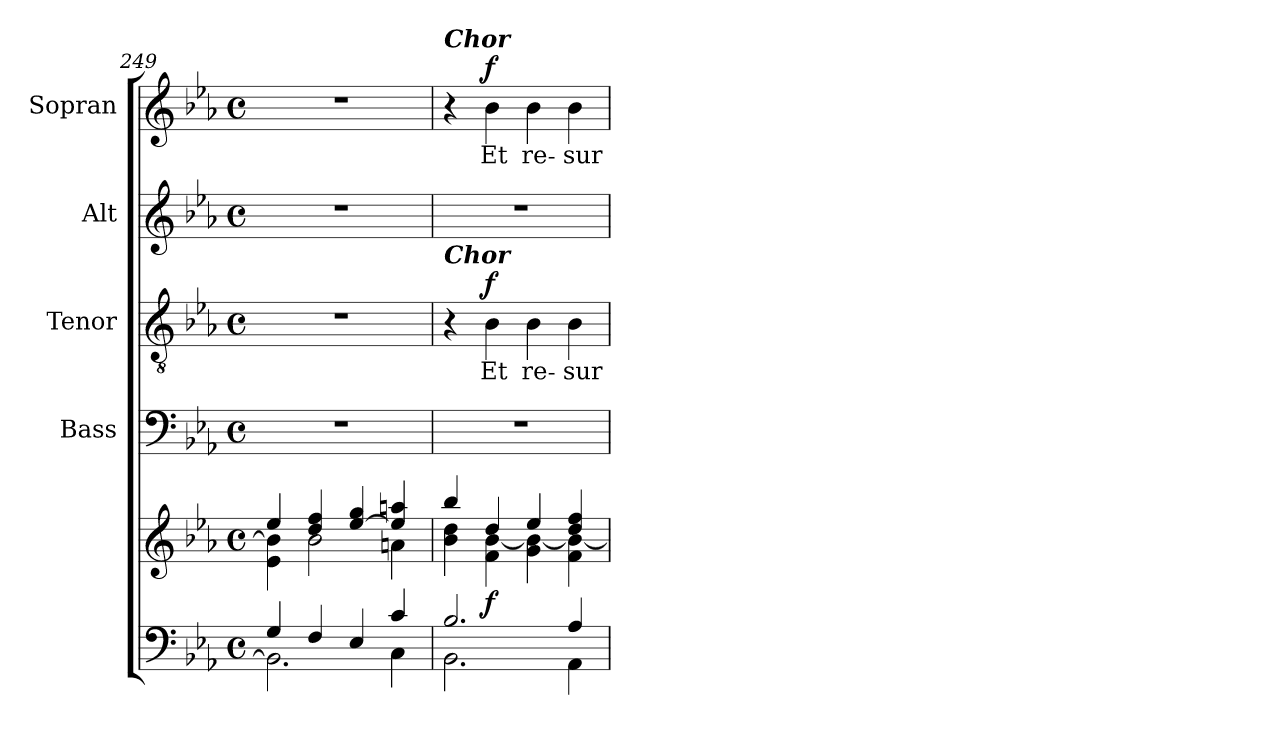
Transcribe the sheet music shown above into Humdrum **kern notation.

**kern	**kern	**dynam	**kern	**kern	**text	**dynam	**kern	**kern	**text	**dynam
*part5	*part5	*part5	*part4	*part3	*part3	*part3	*part2	*part1	*part1	*part1
*staff6	*staff5	*staff5/6	*staff4	*staff3	*staff3	*staff3	*staff2	*staff1	*staff1	*staff1
*	*	*	*I"Bass	*I"Tenor	*	*	*I"Alt	*I"Sopran	*	*
*	*	*	*I'B.	*I'T.	*	*	*I'A.	*I'S.	*	*
*clefF4	*clefG2	*	*clefF4	*clefGv2	*	*	*clefG2	*clefG2	*	*
*k[b-e-a-]	*k[b-e-a-]	*	*k[b-e-a-]	*k[b-e-a-]	*	*	*k[b-e-a-]	*k[b-e-a-]	*	*
*E-:	*E-:	*	*E-:	*E-:	*	*	*E-:	*E-:	*	*
*M4/4	*M4/4	*	*M4/4	*M4/4	*	*	*M4/4	*M4/4	*	*
*met(c)	*met(c)	*	*met(c)	*met(c)	*	*	*met(c)	*met(c)	*	*
=249	=249	=249	=249	=249	=249	=249	=249	=249	=249	=249
*^	*^	*	*	*	*	*	*	*	*	*
4G/	2.BB-\]	4ee-/	4e-\ 4b-\]	.	1r	1r	.	.	1r	1r	.	.
4F/	.	4dd/ 4ff/	2b-\	.	.	.	.	.	.	.	.	.
4E-/	.	[>4ee-/ 4gg/	.	.	.	.	.	.	.	.	.	.
4c/	4C\	4ee-/] 4aan/	4an\	.	.	.	.	.	.	.	.	.
=250	=250	=250	=250	=250	=250	=250	=250	=250	=250	=250	=250	=250
!	!	!	!	!	!	!	!	!	!	!LO:TX:a:Bi:t=Chor	!	!
!	!	!	!	!	!	!LO:TX:a:Bi:t=Chor	!	!	!	!	!	!
2.B-/	2.BB-\	4bb-/	4b-\ 4dd\	.	1r	4r	.	.	1r	4r	.	.
!	!	!	!	!LO:DY:b	!	!	!LO:LY:b	!LO:DY:a	!	!	!LO:LY:b	!LO:DY:a
.	.	4dd/	4f\ [<4b-\	f	.	4B-\	Et	f	.	4b-\	Et	f
!	!	!	!	!	!	!	!LO:LY:b	!	!	!	!LO:LY:b	!
.	.	4ee-/	4g\ 4b-\_	.	.	4B-\	re-	.	.	4b-\	re-	.
!	!	!	!	!	!	!	!LO:LY:b	!	!	!	!LO:LY:b	!
4A-/	4AA-\	4dd/ 4ff/	4f\ 4b-\_	.	.	4B-\	-sur-	.	.	4b-\	-sur-	.
*v	*v	*	*	*	*	*	*	*	*	*	*	*
*	*v	*v	*	*	*	*	*	*	*	*	*
=	=	=	=	=	=	=	=	=	=	=
*-	*-	*-	*-	*-	*-	*-	*-	*-	*-	*-
